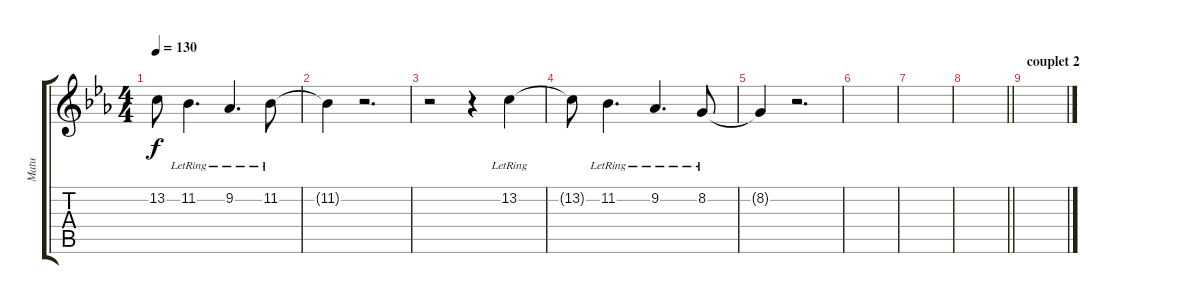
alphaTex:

\track ("Matu " "Matu ") {instrument fx5brightness}
\staff {score tabs}
\tuning (E4 B3 G3 D3 A2 E2) {hide}
\ts (4 4)
\tempo 130
\clef g2
\ks eb
13.2{t}.8{dy f} 11.2{lr}.4{d} 9.2{lr}.4{d} 11.2{lr}.8 |
11.2{t}.4 r.2{d} |
r.2 r.4 13.2{lr}.4 |
13.2{t}.8 11.2{lr}.4{d} 9.2{lr}.4{d} 8.2{lr}.8 |
8.2{t}.4 r.2{d} |
|
|
\barLineRight lightlight
|
\section ("" "couplet 2")
